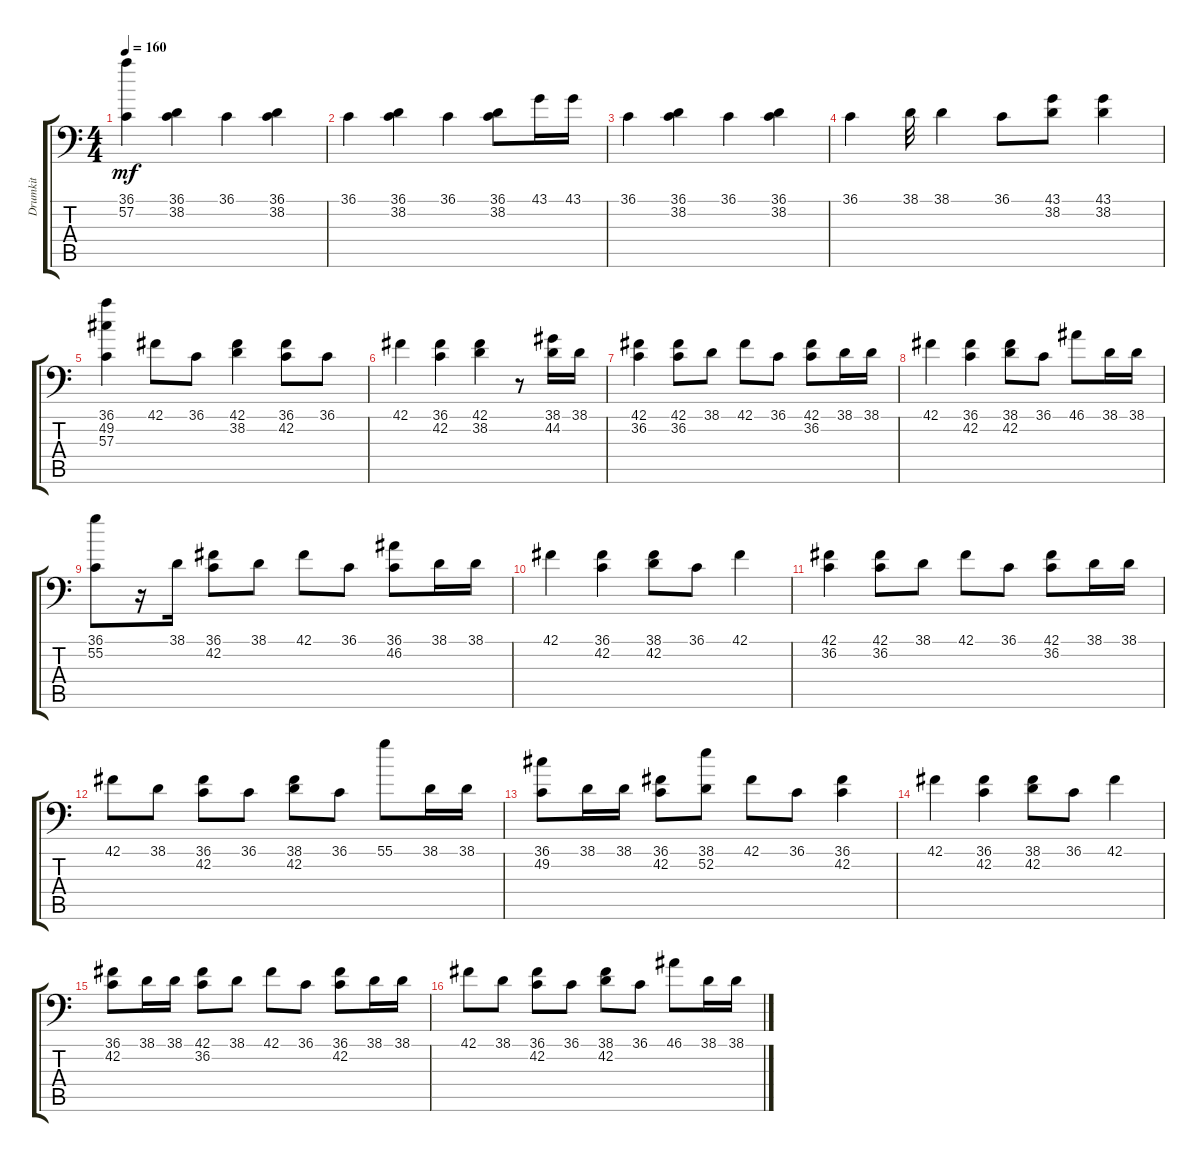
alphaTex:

\track ("Drumkit" "Drumkit") {instrument acousticgrandpiano}
\staff {score tabs}
\tuning (C-1 C-1 C-1 C-1 C-1 C-1) {hide}
\ts (4 4)
\tempo 160
\clef f4
\ks c
(36.1 57.2).4{dy mf} (36.1 38.2).4 36.1.4 (36.1 38.2).4 |
36.1.4 (36.1 38.2).4 36.1.4 (36.1 38.2).8 43.1.16 43.1.16 |
36.1.4 (36.1 38.2).4 36.1.4 (36.1 38.2).4 |
36.1.4 38.1.32 38.1.4 36.1.8 (43.1 38.2).8 (43.1 38.2).4 |
(36.1 49.2 57.3).4 42.1.8 36.1.8 (42.1 38.2).4 (36.1 42.2).8 36.1.8 |
42.1.4 (36.1 42.2).4 (42.1 38.2).4 r.8 (38.1 44.2).16 38.1.16 |
(42.1 36.2).4 (42.1 36.2).8 38.1.8 42.1.8 36.1.8 (42.1 36.2).8 38.1.16 38.1.16 |
42.1.4 (36.1 42.2).4 (38.1 42.2).8 36.1.8 46.1.8 38.1.16 38.1.16 |
(36.1 55.2).8 r.16 38.1.16 (36.1 42.2).8 38.1.8 42.1.8 36.1.8 (36.1 46.2).8 38.1.16 38.1.16 |
42.1.4 (36.1 42.2).4 (38.1 42.2).8 36.1.8 42.1.4 |
(42.1 36.2).4 (42.1 36.2).8 38.1.8 42.1.8 36.1.8 (42.1 36.2).8 38.1.16 38.1.16 |
42.1.8 38.1.8 (36.1 42.2).8 36.1.8 (38.1 42.2).8 36.1.8 55.1.8 38.1.16 38.1.16 |
(36.1 49.2).8 38.1.16 38.1.16 (36.1 42.2).8 (38.1 52.2).8 42.1.8 36.1.8 (36.1 42.2).4 |
42.1.4 (36.1 42.2).4 (38.1 42.2).8 36.1.8 42.1.4 |
(36.1 42.2).8 38.1.16 38.1.16 (42.1 36.2).8 38.1.8 42.1.8 36.1.8 (36.1 42.2).8 38.1.16 38.1.16 |
42.1.8 38.1.8 (36.1 42.2).8 36.1.8 (38.1 42.2).8 36.1.8 46.1.8 38.1.16 38.1.16
